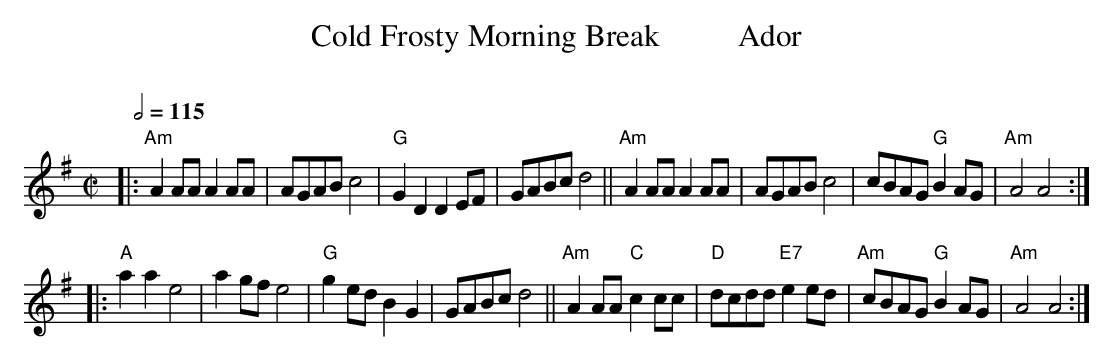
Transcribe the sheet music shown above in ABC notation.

X:1
T:Cold Frosty Morning Break          Ador
C:
M:C|
L:1/8
Q:1/2=115
K:Ador
|:"Am" A2AA A2 AA|AGAB c4 |"G"G2D2D2EF |GABcd4||"Am" A2AA A2 AA|AGAB c4 |cBAG "G"B2AG| "Am"A4A4:|
|:"A"a2a2e4 | a2gfe4 |"G"g2edB2G2|GABcd4||"Am"A2AA"C"c2cc |"D"dcdd"E7"e2ed|"Am"cBAG "G"B2AG| "Am"A4A4:|
